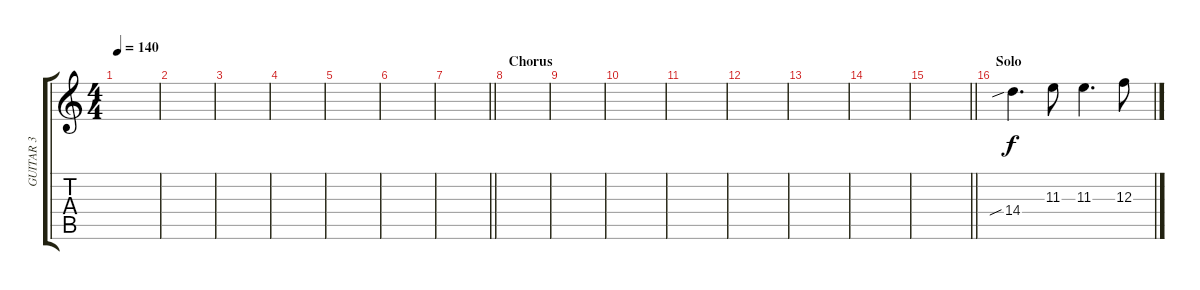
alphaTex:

\track ("GUITAR 3" "GUITAR 3") {instrument distortionguitar}
\staff {score tabs}
\tuning (D4 A3 F3 C3 G2 D2) {hide}
\ts (4 4)
\tempo 140
\clef g2
\ks c
|
|
|
|
|
|
\barLineRight lightlight
|
\section ("" "Chorus")
|
|
|
|
|
|
|
\barLineRight lightlight
|
\section ("" "Solo")
14.4{sib}.4{d volume 10} 11.3.8 11.3.4{d} 12.3.8
